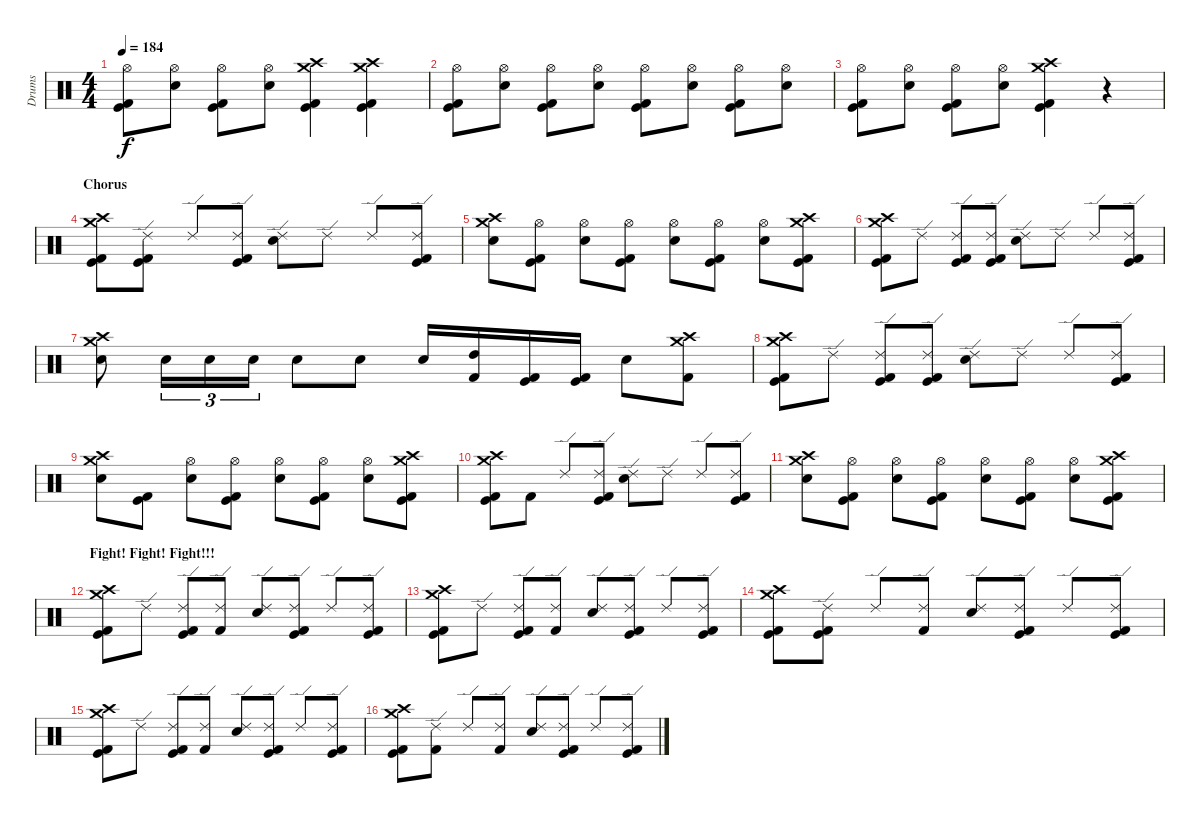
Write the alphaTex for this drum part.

\track ("Drums" "Drums") {instrument percussion}
\staff {score}
\articulation defaults
\ts (4 4)
\tempo 184
\clef neutral
\ks c
("Hi-Hat (open)" "Kick (hit)" "Kick (hit) 2").8{dy f} ("Hi-Hat (open)" "Snare (hit) 2").8 ("Hi-Hat (open)" "Kick (hit)" "Kick (hit) 2").8 ("Hi-Hat (open)" "Snare (hit) 2").8 ("Crash high (hit)" "Crash medium (hit)" "Kick (hit)" "Kick (hit) 2").4 ("Crash high (hit)" "Crash medium (hit)" "Kick (hit)" "Kick (hit) 2").4 |
("Hi-Hat (open)" "Kick (hit)" "Kick (hit) 2").8 ("Hi-Hat (open)" "Snare (hit) 2").8 ("Hi-Hat (open)" "Kick (hit)" "Kick (hit) 2").8 ("Hi-Hat (open)" "Snare (hit) 2").8 ("Hi-Hat (open)" "Kick (hit)" "Kick (hit) 2").8 ("Hi-Hat (open)" "Snare (hit) 2").8 ("Hi-Hat (open)" "Kick (hit)" "Kick (hit) 2").8 ("Hi-Hat (open)" "Snare (hit) 2").8 |
("Hi-Hat (open)" "Kick (hit)" "Kick (hit) 2").8 ("Hi-Hat (open)" "Snare (hit) 2").8 ("Hi-Hat (open)" "Kick (hit)" "Kick (hit) 2").8 ("Hi-Hat (open)" "Snare (hit) 2").8 ("Crash high (hit)" "Crash medium (hit)" "Kick (hit)" "Kick (hit) 2").4 r.4 |
\section ("" "Chorus")
("Crash high (hit)" "Crash medium (hit)" "Kick (hit)" "Kick (hit) 2").8 ("Ride (edge) 2" "Kick (hit)" "Kick (hit) 2").8 "Ride (edge) 2".8 ("Ride (edge) 2" "Kick (hit)" "Kick (hit) 2").8 ("Ride (edge) 2" "Snare (hit) 2").8 "Ride (edge) 2".8 "Ride (edge) 2".8 ("Ride (edge) 2" "Kick (hit)" "Kick (hit) 2").8 |
("Crash high (hit)" "Crash medium (hit)" "Snare (hit) 2").8 ("Hi-Hat (open)" "Kick (hit)" "Kick (hit) 2").8 ("Hi-Hat (open)" "Snare (hit) 2").8 ("Hi-Hat (open)" "Kick (hit)" "Kick (hit) 2").8 ("Hi-Hat (open)" "Snare (hit) 2").8 ("Hi-Hat (open)" "Kick (hit)" "Kick (hit) 2").8 ("Hi-Hat (open)" "Snare (hit) 2").8 ("Crash high (hit)" "Crash medium (hit)" "Kick (hit)" "Kick (hit) 2").8 |
("Crash high (hit)" "Crash medium (hit)" "Kick (hit)" "Kick (hit) 2").8 "Ride (edge) 2".8 ("Ride (edge) 2" "Kick (hit)" "Kick (hit) 2").8 ("Ride (edge) 2" "Kick (hit)" "Kick (hit) 2").8 ("Ride (edge) 2" "Snare (hit) 2").8 "Ride (edge) 2".8 "Ride (edge) 2".8 ("Ride (edge) 2" "Kick (hit)" "Kick (hit) 2").8 |
("Crash high (hit)" "Crash medium (hit)" "Snare (hit) 2").8 "Snare (hit) 2".16{tu (3 2)} "Snare (hit) 2".16{tu (3 2)} "Snare (hit) 2".16{tu (3 2)} "Snare (hit) 2".8 "Snare (hit) 2".8 "Snare (hit) 2".16 ("High Tom (hit)" "Kick (hit) 2").16 ("Kick (hit)" "Kick (hit) 2").16 ("Kick (hit)" "Kick (hit) 2").16 "Snare (hit) 2".8 ("Crash high (hit)" "Crash medium (hit)" "Kick (hit) 2").8 |
("Crash high (hit)" "Crash medium (hit)" "Kick (hit)" "Kick (hit) 2").8 "Ride (edge) 2".8 ("Ride (edge) 2" "Kick (hit)" "Kick (hit) 2").8 ("Ride (edge) 2" "Kick (hit)" "Kick (hit) 2").8 ("Ride (edge) 2" "Snare (hit) 2").8 "Ride (edge) 2".8 "Ride (edge) 2".8 ("Ride (edge) 2" "Kick (hit)" "Kick (hit) 2").8 |
("Crash high (hit)" "Crash medium (hit)" "Snare (hit) 2").8 ("Kick (hit)" "Kick (hit) 2").8 ("Hi-Hat (open)" "Snare (hit) 2").8 ("Hi-Hat (open)" "Kick (hit)" "Kick (hit) 2").8 ("Hi-Hat (open)" "Snare (hit) 2").8 ("Hi-Hat (open)" "Kick (hit)" "Kick (hit) 2").8 ("Hi-Hat (open)" "Snare (hit) 2").8 ("Crash high (hit)" "Crash medium (hit)" "Kick (hit)" "Kick (hit) 2").8 |
("Crash high (hit)" "Crash medium (hit)" "Kick (hit)" "Kick (hit) 2").8 "Kick (hit) 2".8 "Ride (edge) 2".8 ("Ride (edge) 2" "Kick (hit)" "Kick (hit) 2").8 ("Ride (edge) 2" "Snare (hit) 2").8 "Ride (edge) 2".8 "Ride (edge) 2".8 ("Ride (edge) 2" "Kick (hit)" "Kick (hit) 2").8 |
("Crash high (hit)" "Crash medium (hit)" "Snare (hit) 2").8 ("Hi-Hat (open)" "Kick (hit)" "Kick (hit) 2").8 ("Hi-Hat (open)" "Snare (hit) 2").8 ("Hi-Hat (open)" "Kick (hit)" "Kick (hit) 2").8 ("Hi-Hat (open)" "Snare (hit) 2").8 ("Hi-Hat (open)" "Kick (hit)" "Kick (hit) 2").8 ("Hi-Hat (open)" "Snare (hit) 2").8 ("Crash high (hit)" "Crash medium (hit)" "Kick (hit)" "Kick (hit) 2").8 |
\section ("" "Fight! Fight! Fight!!!")
("Crash high (hit)" "Crash medium (hit)" "Kick (hit)" "Kick (hit) 2").8 "Ride (edge) 2".8 ("Ride (edge) 2" "Kick (hit)" "Kick (hit) 2").8 ("Ride (edge) 2" "Kick (hit) 2").8 ("Ride (edge) 2" "Snare (hit) 2").8 ("Ride (edge) 2" "Kick (hit)" "Kick (hit) 2").8 "Ride (edge) 2".8 ("Ride (edge) 2" "Kick (hit)" "Kick (hit) 2").8 |
("Crash high (hit)" "Crash medium (hit)" "Kick (hit)" "Kick (hit) 2").8 "Ride (edge) 2".8 ("Ride (edge) 2" "Kick (hit)" "Kick (hit) 2").8 ("Ride (edge) 2" "Kick (hit) 2").8 ("Ride (edge) 2" "Snare (hit) 2").8 ("Ride (edge) 2" "Kick (hit)" "Kick (hit) 2").8 "Ride (edge) 2".8 ("Ride (edge) 2" "Kick (hit)" "Kick (hit) 2").8 |
("Crash high (hit)" "Crash medium (hit)" "Kick (hit)" "Kick (hit) 2").8 ("Ride (edge) 2" "Kick (hit)" "Kick (hit) 2").8 "Ride (edge) 2".8 ("Ride (edge) 2" "Kick (hit) 2").8 ("Ride (edge) 2" "Snare (hit) 2").8 ("Ride (edge) 2" "Kick (hit)" "Kick (hit) 2").8 "Ride (edge) 2".8 ("Ride (edge) 2" "Kick (hit)" "Kick (hit) 2").8 |
("Crash high (hit)" "Crash medium (hit)" "Kick (hit)" "Kick (hit) 2").8 "Ride (edge) 2".8 ("Ride (edge) 2" "Kick (hit)" "Kick (hit) 2").8 ("Ride (edge) 2" "Kick (hit) 2").8 ("Ride (edge) 2" "Snare (hit) 2").8 ("Ride (edge) 2" "Kick (hit)" "Kick (hit) 2").8 "Ride (edge) 2".8 ("Ride (edge) 2" "Kick (hit)" "Kick (hit) 2").8 |
("Crash high (hit)" "Crash medium (hit)" "Kick (hit)" "Kick (hit) 2").8 ("Ride (edge) 2" "Kick (hit) 2").8 "Ride (edge) 2".8 ("Ride (edge) 2" "Kick (hit) 2").8 ("Ride (edge) 2" "Snare (hit) 2").8 ("Ride (edge) 2" "Kick (hit)" "Kick (hit) 2").8 "Ride (edge) 2".8 ("Ride (edge) 2" "Kick (hit)" "Kick (hit) 2").8
